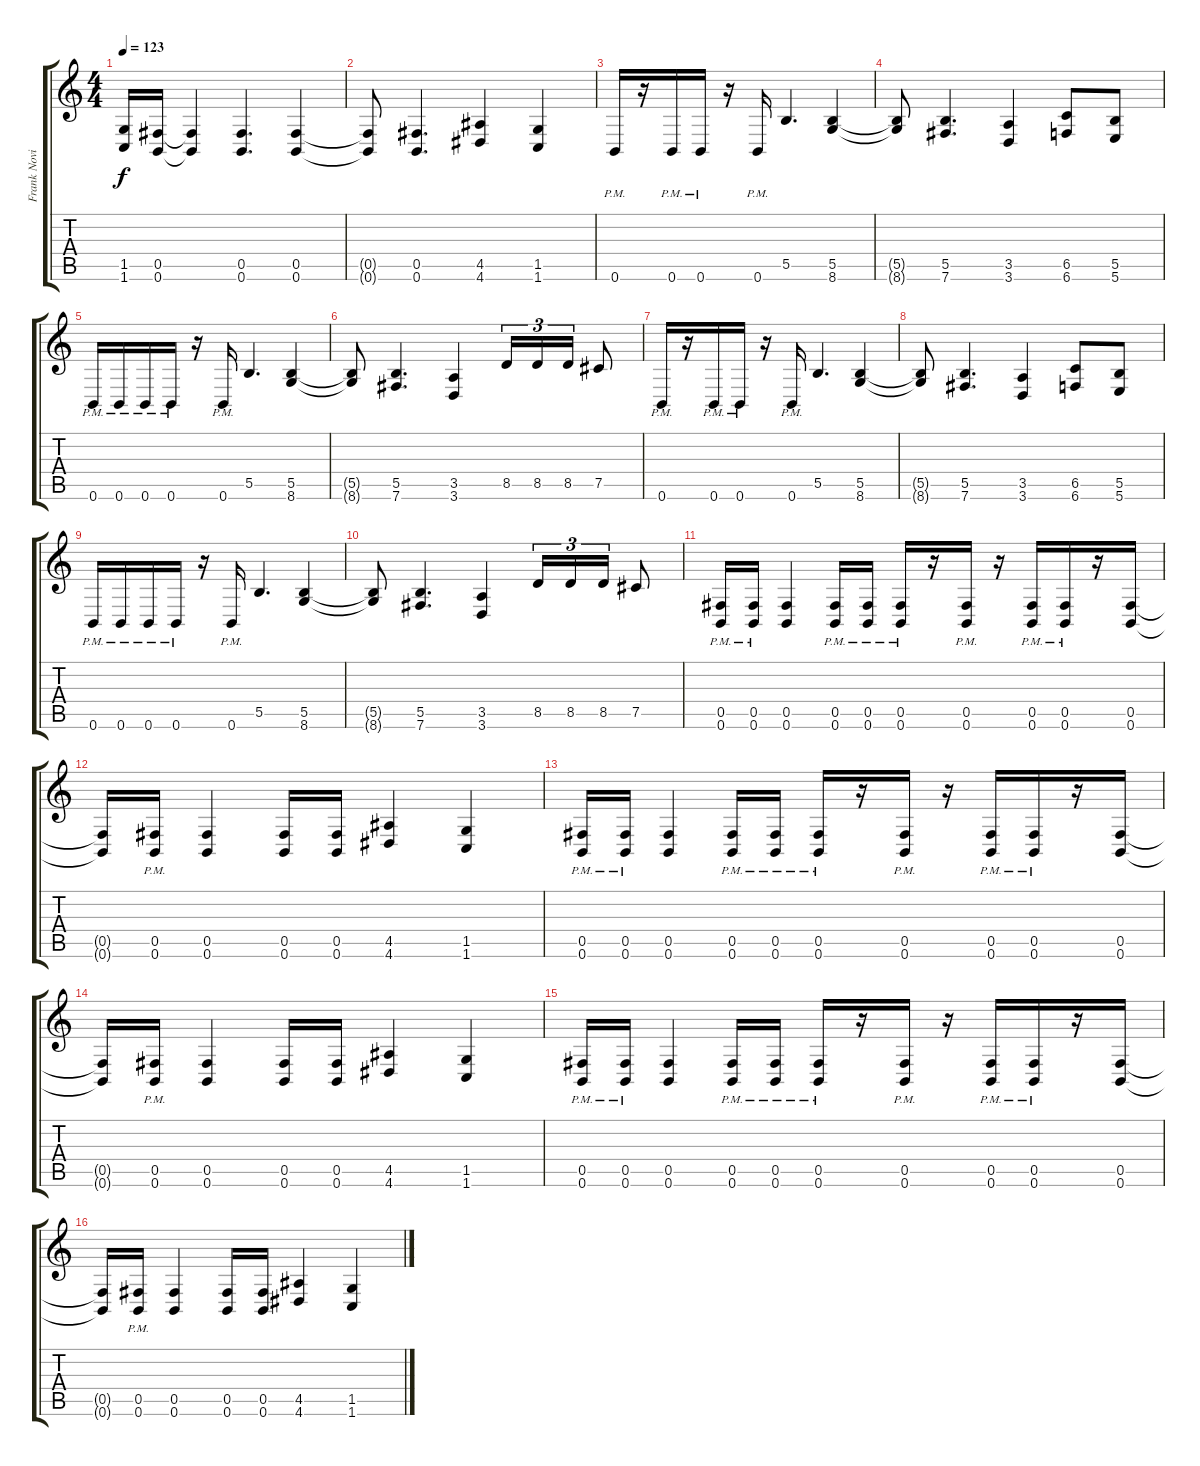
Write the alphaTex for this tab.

\track ("Frank Novinec" "Frank Novi") {instrument overdrivenguitar}
\staff {score tabs}
\tuning (Db4 Ab3 E3 B2 Gb2 B1) {hide}
\ts (4 4)
\tempo 123
\clef g2
\ks c
(1.5 1.6).16{dy f} (0.5 0.6).16 (0.5{t} 0.6{t}).4 (0.5 0.6).4{d} (0.5 0.6).4 |
(0.5{t} 0.6{t}).8 (0.5 0.6).4{d} (4.5 4.6).4 (1.5 1.6).4 |
0.6{pm}.16 r.16 0.6{pm}.16 0.6{pm}.16 r.16 0.6{pm}.16 5.5.4{d} (5.5 8.6).4 |
(5.5{t} 8.6{t}).8 (5.5 7.6).4{d} (3.5 3.6).4 (6.5 6.6).8 (5.5 5.6).8 |
0.6{pm}.16 0.6{pm}.16 0.6{pm}.16 0.6{pm}.16 r.16 0.6{pm}.16 5.5.4{d} (5.5 8.6).4 |
(5.5{t} 8.6{t}).8 (5.5 7.6).4{d} (3.5 3.6).4 8.5.16{tu (3 2)} 8.5.16{tu (3 2)} 8.5.16{tu (3 2)} 7.5.8 |
0.6{pm}.16 r.16 0.6{pm}.16 0.6{pm}.16 r.16 0.6{pm}.16 5.5.4{d} (5.5 8.6).4 |
(5.5{t} 8.6{t}).8 (5.5 7.6).4{d} (3.5 3.6).4 (6.5 6.6).8 (5.5 5.6).8 |
0.6{pm}.16 0.6{pm}.16 0.6{pm}.16 0.6{pm}.16 r.16 0.6{pm}.16 5.5.4{d} (5.5 8.6).4 |
(5.5{t} 8.6{t}).8 (5.5 7.6).4{d} (3.5 3.6).4 8.5.16{tu (3 2)} 8.5.16{tu (3 2)} 8.5.16{tu (3 2)} 7.5.8 |
(0.5{pm} 0.6{pm}).16 (0.5{pm} 0.6{pm}).16 (0.5 0.6).4 (0.5{pm} 0.6{pm}).16 (0.5{pm} 0.6{pm}).16 (0.5{pm} 0.6{pm}).16 r.16 (0.5{pm} 0.6{pm}).16 r.16 (0.5{pm} 0.6{pm}).16 (0.5{pm} 0.6{pm}).16 r.16 (0.5 0.6).16 |
(0.5{t} 0.6{t}).16 (0.5{pm} 0.6{pm}).16 (0.5 0.6).4 (0.5 0.6).16 (0.5 0.6).16 (4.5 4.6).4 (1.5 1.6).4 |
(0.5{pm} 0.6{pm}).16 (0.5{pm} 0.6{pm}).16 (0.5 0.6).4 (0.5{pm} 0.6{pm}).16 (0.5{pm} 0.6{pm}).16 (0.5{pm} 0.6{pm}).16 r.16 (0.5{pm} 0.6{pm}).16 r.16 (0.5{pm} 0.6{pm}).16 (0.5{pm} 0.6{pm}).16 r.16 (0.5 0.6).16 |
(0.5{t} 0.6{t}).16 (0.5{pm} 0.6{pm}).16 (0.5 0.6).4 (0.5 0.6).16 (0.5 0.6).16 (4.5 4.6).4 (1.5 1.6).4 |
(0.5{pm} 0.6{pm}).16 (0.5{pm} 0.6{pm}).16 (0.5 0.6).4 (0.5{pm} 0.6{pm}).16 (0.5{pm} 0.6{pm}).16 (0.5{pm} 0.6{pm}).16 r.16 (0.5{pm} 0.6{pm}).16 r.16 (0.5{pm} 0.6{pm}).16 (0.5{pm} 0.6{pm}).16 r.16 (0.5 0.6).16 |
(0.5{t} 0.6{t}).16 (0.5{pm} 0.6{pm}).16 (0.5 0.6).4 (0.5 0.6).16 (0.5 0.6).16 (4.5 4.6).4 (1.5 1.6).4
